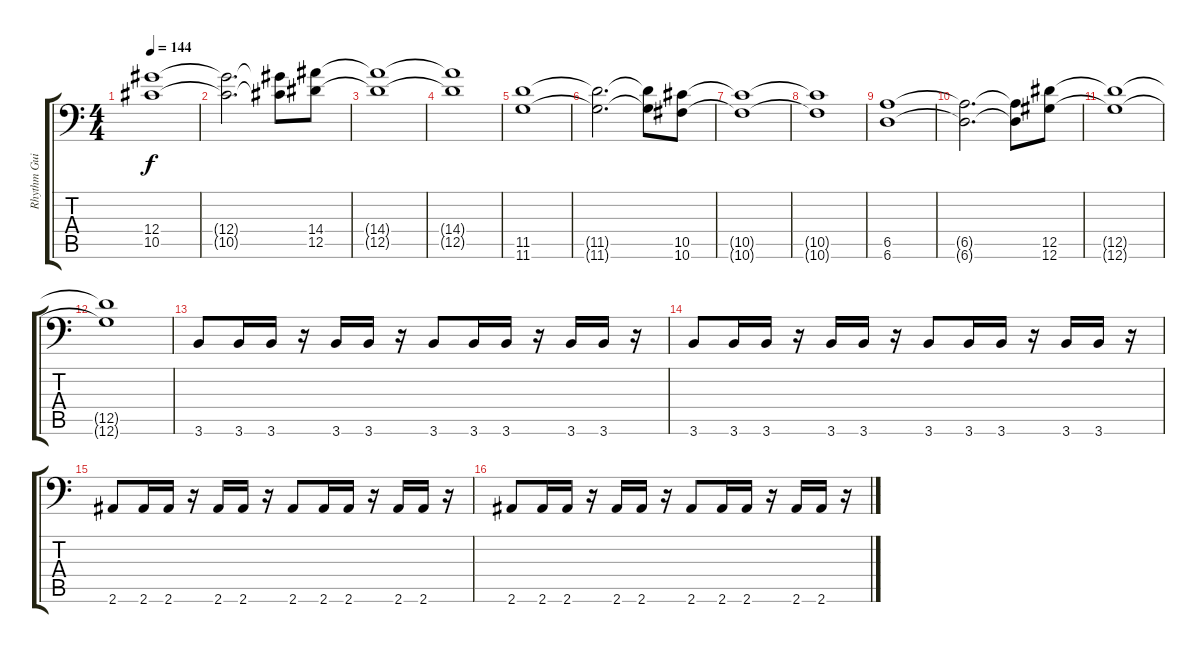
\track ("Rhythm Guitar 2" "Rhythm Gui") {instrument distortionguitar}
\staff {score tabs}
\tuning (Bb3 F3 Db3 Ab2 Eb2 Ab1) {hide}
\ts (4 4)
\tempo 144
\clef f4
\ks c
(12.4 10.5).1{dy f} |
(12.4{t} 10.5{t}).2{d} (12.4{t} 10.5{t}).8 (14.4 12.5).8 |
(14.4{t} 12.5{t}).1 |
(14.4{t} 12.5{t}).1 |
(11.5 11.6).1 |
(11.5{t} 11.6{t}).2{d} (11.5{t} 11.6{t}).8 (10.5 10.6).8 |
(10.5{t} 10.6{t}).1 |
(10.5{t} 10.6{t}).1 |
(6.5 6.6).1 |
(6.5{t} 6.6{t}).2{d} (6.5{t} 6.6{t}).8 (12.5 12.6).8 |
(12.5{t} 12.6{t}).1 |
(12.5{t} 12.6{t}).1 |
3.6.8 3.6.16 3.6.16 r.16 3.6.16 3.6.16 r.16 3.6.8 3.6.16 3.6.16 r.16 3.6.16 3.6.16 r.16 |
3.6.8 3.6.16 3.6.16 r.16 3.6.16 3.6.16 r.16 3.6.8 3.6.16 3.6.16 r.16 3.6.16 3.6.16 r.16 |
2.6.8 2.6.16 2.6.16 r.16 2.6.16 2.6.16 r.16 2.6.8 2.6.16 2.6.16 r.16 2.6.16 2.6.16 r.16 |
2.6.8 2.6.16 2.6.16 r.16 2.6.16 2.6.16 r.16 2.6.8 2.6.16 2.6.16 r.16 2.6.16 2.6.16 r.16
